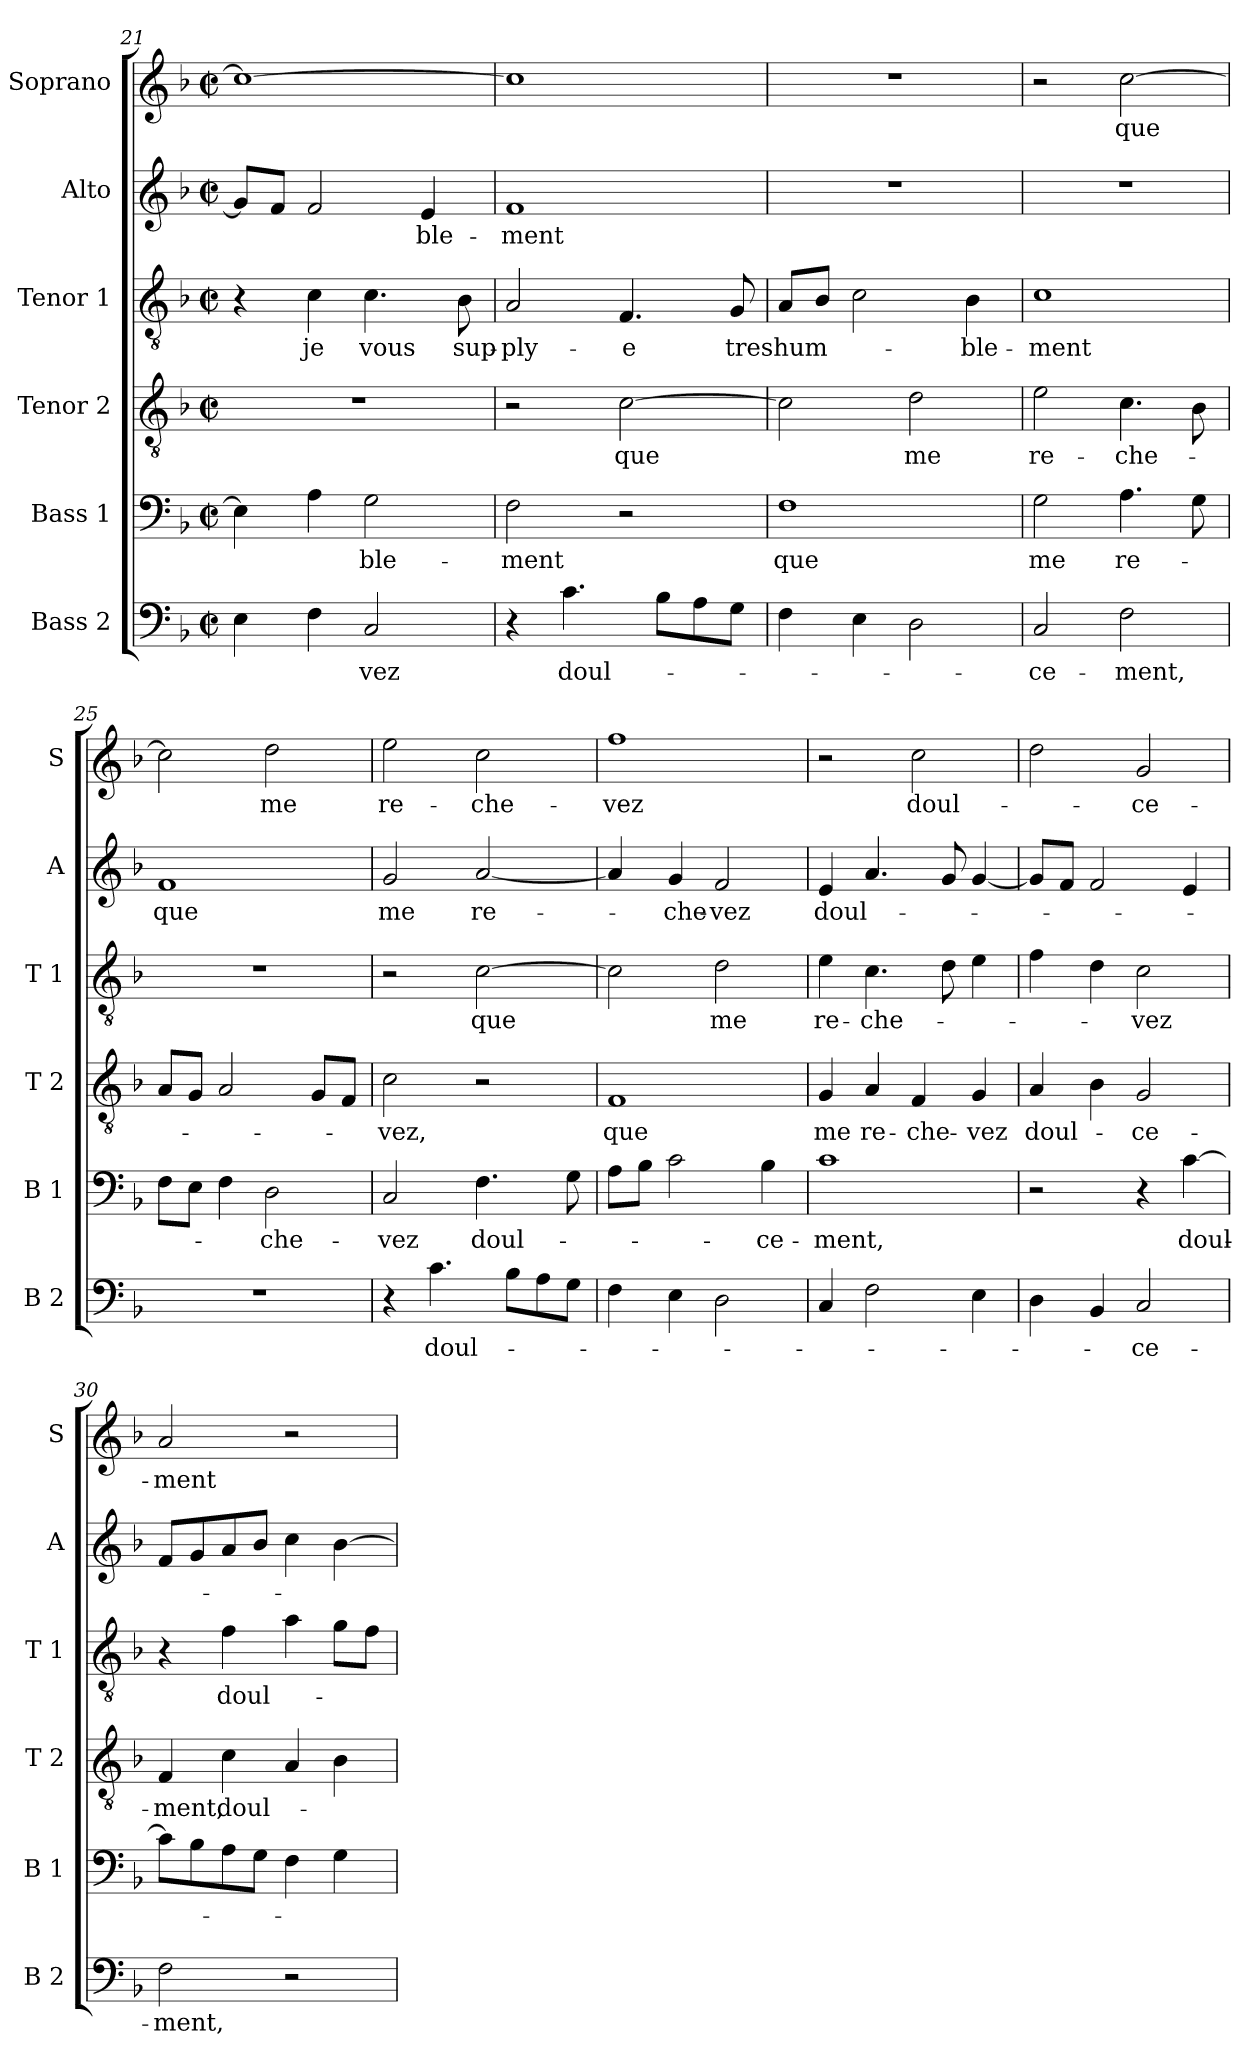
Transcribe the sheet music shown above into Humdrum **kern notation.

**kern	**text	**kern	**text	**kern	**text	**kern	**text	**kern	**text	**kern	**text
*part6	*part6	*part5	*part5	*part4	*part4	*part3	*part3	*part2	*part2	*part1	*part1
*staff6	*staff6	*staff5	*staff5	*staff4	*staff4	*staff3	*staff3	*staff2	*staff2	*staff1	*staff1
*I"Bass 2	*	*I"Bass 1	*	*I"Tenor 2	*	*I"Tenor 1	*	*I"Alto	*	*I"Soprano	*
*I'B 2	*	*I'B 1	*	*I'T 2	*	*I'T 1	*	*I'A	*	*I'S	*
*clefF4	*	*clefF4	*	*clefGv2	*	*clefGv2	*	*clefG2	*	*clefG2	*
*k[b-]	*	*k[b-]	*	*k[b-]	*	*k[b-]	*	*k[b-]	*	*k[b-]	*
*F:	*	*F:	*	*F:	*	*F:	*	*F:	*	*F:	*
*M2/2	*	*M2/2	*	*M2/2	*	*M2/2	*	*M2/2	*	*M2/2	*
*met(c|)	*	*met(c|)	*	*met(c|)	*	*met(c|)	*	*met(c|)	*	*met(c|)	*
=21	=21	=21	=21	=21	=21	=21	=21	=21	=21	=21	=21
4E\	.	4E\]	.	1r	.	4r	.	8g/L]	.	1cc_	.
.	.	.	.	.	.	.	.	8f/J	.	.	.
4F\	.	4A\	.	.	.	4c\	je	2f/	.	.	.
2C/	-vez	2G\	-ble-	.	.	4.c\	vous	.	.	.	.
.	.	.	.	.	.	.	.	4e/	-ble-	.	.
.	.	.	.	.	.	8B-\	sup-	.	.	.	.
=22	=22	=22	=22	=22	=22	=22	=22	=22	=22	=22	=22
4r	.	2F\	-ment	2r	.	2A/	-ply-	1f	-ment	1cc]	.
4.c\	doul-	.	.	.	.	.	.	.	.	.	.
.	.	2r	.	[2c\	que	4.F/	-e	.	.	.	.
8B-\L	.	.	.	.	.	.	.	.	.	.	.
8A\	.	.	.	.	.	.	.	.	.	.	.
8G\J	.	.	.	.	.	8G/	tres	.	.	.	.
=23	=23	=23	=23	=23	=23	=23	=23	=23	=23	=23	=23
4F\	.	1F	que	2c\]	.	8A/L	hum-	1r	.	1r	.
.	.	.	.	.	.	8B-/J	.	.	.	.	.
4E\	.	.	.	.	.	2c\	.	.	.	.	.
2D\	.	.	.	2d\	me	.	.	.	.	.	.
.	.	.	.	.	.	4B-\	-ble-	.	.	.	.
=24	=24	=24	=24	=24	=24	=24	=24	=24	=24	=24	=24
2C/	-ce-	2G\	me	2e\	re-	1c	-ment	1r	.	2r	.
2F\	-ment,	4.A\	re-	4.c\	-che-	.	.	.	.	[2cc\	que
.	.	8G\	.	8B-\	.	.	.	.	.	.	.
!!LO:PB:g=z
=25	=25	=25	=25	=25	=25	=25	=25	=25	=25	=25	=25
1r	.	8F\L	.	8A/L	.	1r	.	1f	que	2cc\]	.
.	.	8E\J	.	8G/J	.	.	.	.	.	.	.
.	.	4F\	.	2A/	.	.	.	.	.	.	.
.	.	2D\	-che-	.	.	.	.	.	.	2dd\	me
.	.	.	.	8G/L	.	.	.	.	.	.	.
.	.	.	.	8F/J	.	.	.	.	.	.	.
=26	=26	=26	=26	=26	=26	=26	=26	=26	=26	=26	=26
4r	.	2C/	-vez	2c\	-vez,	2r	.	2g/	me	2ee\	re-
4.c\	doul-	.	.	.	.	.	.	.	.	.	.
.	.	4.F\	doul-	2r	.	[2c\	que	[2a/	re-	2cc\	-che-
8B-\L	.	.	.	.	.	.	.	.	.	.	.
8A\	.	.	.	.	.	.	.	.	.	.	.
8G\J	.	8G\	.	.	.	.	.	.	.	.	.
=27	=27	=27	=27	=27	=27	=27	=27	=27	=27	=27	=27
4F\	.	8A\L	.	1F	que	2c\]	.	4a/]	.	1ff	-vez
.	.	8B-\J	.	.	.	.	.	.	.	.	.
4E\	.	2c\	.	.	.	.	.	4g/	-che-	.	.
2D\	.	.	.	.	.	2d\	me	2f/	-vez	.	.
.	.	4B-\	-ce-	.	.	.	.	.	.	.	.
=28	=28	=28	=28	=28	=28	=28	=28	=28	=28	=28	=28
4C/	.	1c	-ment,	4G/	me	4e\	re-	4e/	doul-	2r	.
2F\	.	.	.	4A/	re-	4.c\	-che-	4.a/	.	.	.
.	.	.	.	4F/	-che-	.	.	.	.	2cc\	doul-
.	.	.	.	.	.	8d\	.	8g/	.	.	.
4E\	.	.	.	4G/	-vez	4e\	.	[4g/	.	.	.
=29	=29	=29	=29	=29	=29	=29	=29	=29	=29	=29	=29
4D\	.	2r	.	4A/	doul-	4f\	.	8g/L]	.	2dd\	.
.	.	.	.	.	.	.	.	8f/J	.	.	.
4BB-/	.	.	.	4B-\	.	4d\	.	2f/	.	.	.
2C/	-ce-	4r	.	2G/	-ce-	2c\	-vez	.	.	2g/	-ce-
.	.	[4c\	doul-	.	.	.	.	4e/	.	.	.
=30	=30	=30	=30	=30	=30	=30	=30	=30	=30	=30	=30
2F\	-ment,	8c\L]	.	4F/	-ment,	4r	.	8f/L	.	2a/	-ment
.	.	8B-\	.	.	.	.	.	8g/	.	.	.
.	.	8A\	.	4c\	doul-	4f\	doul-	8a/	.	.	.
.	.	8G\J	.	.	.	.	.	8b-/J	.	.	.
2r	.	4F\	.	4A/	.	4a\	.	4cc\	.	2r	.
.	.	4G\	.	4B-\	.	8g\L	.	[4b-\	.	.	.
.	.	.	.	.	.	8f\J	.	.	.	.	.
=	=	=	=	=	=	=	=	=	=	=	=
*-	*-	*-	*-	*-	*-	*-	*-	*-	*-	*-	*-
